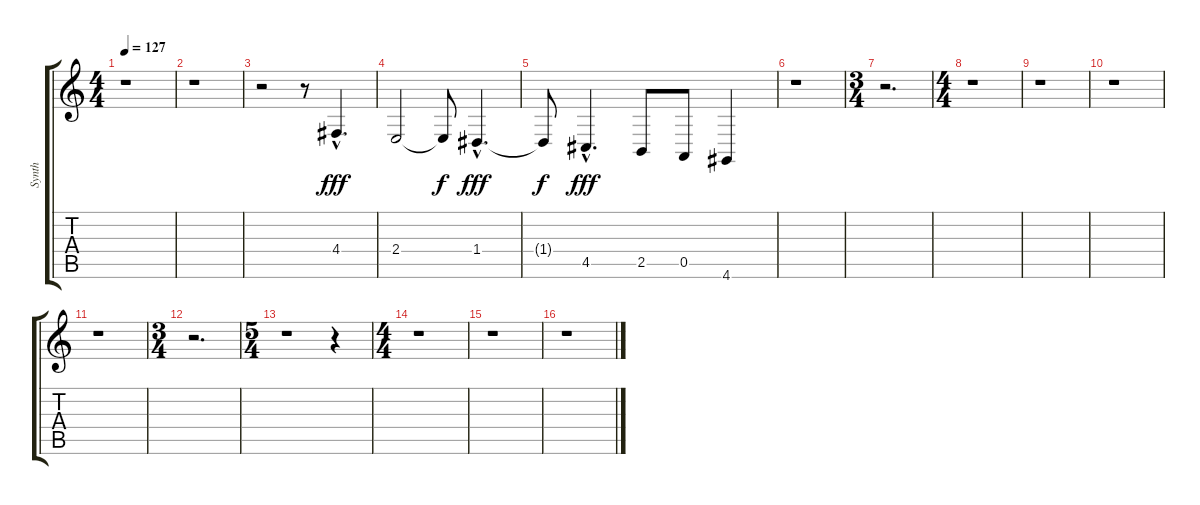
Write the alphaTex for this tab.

\track ("Synth " "Synth ") {instrument xylophone}
\staff {score tabs}
\tuning (E4 B3 G3 D3 A2 E2) {hide}
\ts (4 4)
\tempo 127
\clef g2
\ks c
r.1{dy f} |
r.1 |
r.2 r.8 4.4{hac}.4{d dy fff instrument lead1square} |
2.4.2 2.4{t}.8{dy f} 1.4{hac}.4{d dy fff} |
1.4{t}.8{dy f} 4.5{hac}.4{d dy fff} 2.5.8 0.5.8 4.6.4 |
r.1 |
\ts (3 4)
r.2{d} |
\ts (4 4)
r.1 |
r.1 |
r.1 |
r.1 |
\ts (3 4)
r.2{d} |
\ts (5 4)
r.1 r.4 |
\ts (4 4)
r.1 |
r.1 |
r.1
